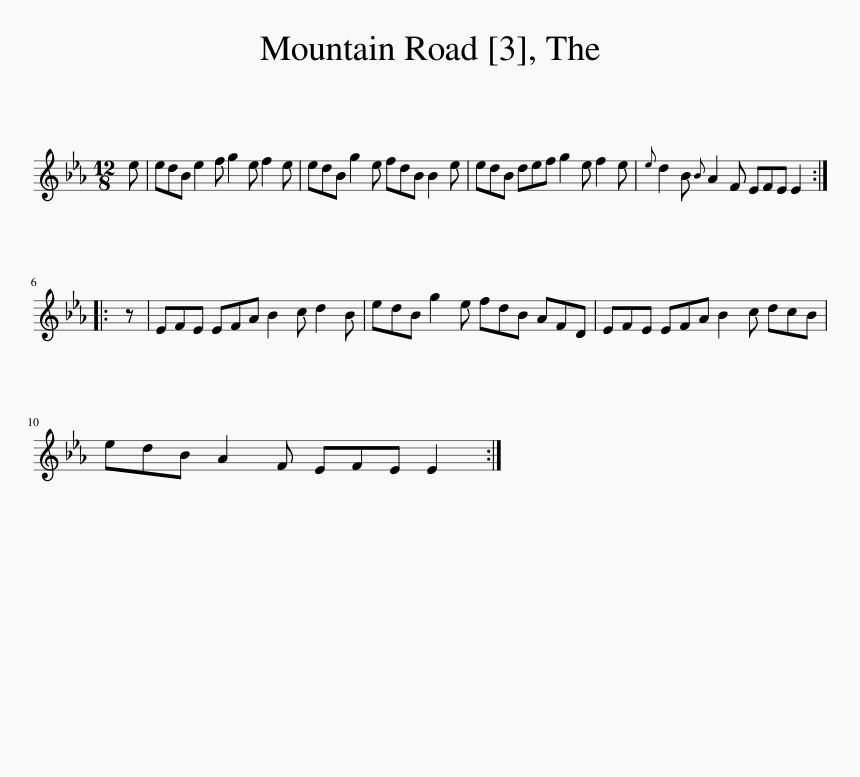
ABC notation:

X:1
L:1/8
M:12/8
I:linebreak $
K:Eb
V:1 treble
V:1
 e | edB e2 f g2 e f2 e | edB g2 e fdB B2 e | edB def g2 e f2 e |{e} d2 B{B} A2 F EFE E2 ::$ %5
 z | EFE EFA B2 c d2 B | edB g2 e fdB AFD | EFE EFA B2 c dcB |$ edB A2 F EFE E2 :| %10
